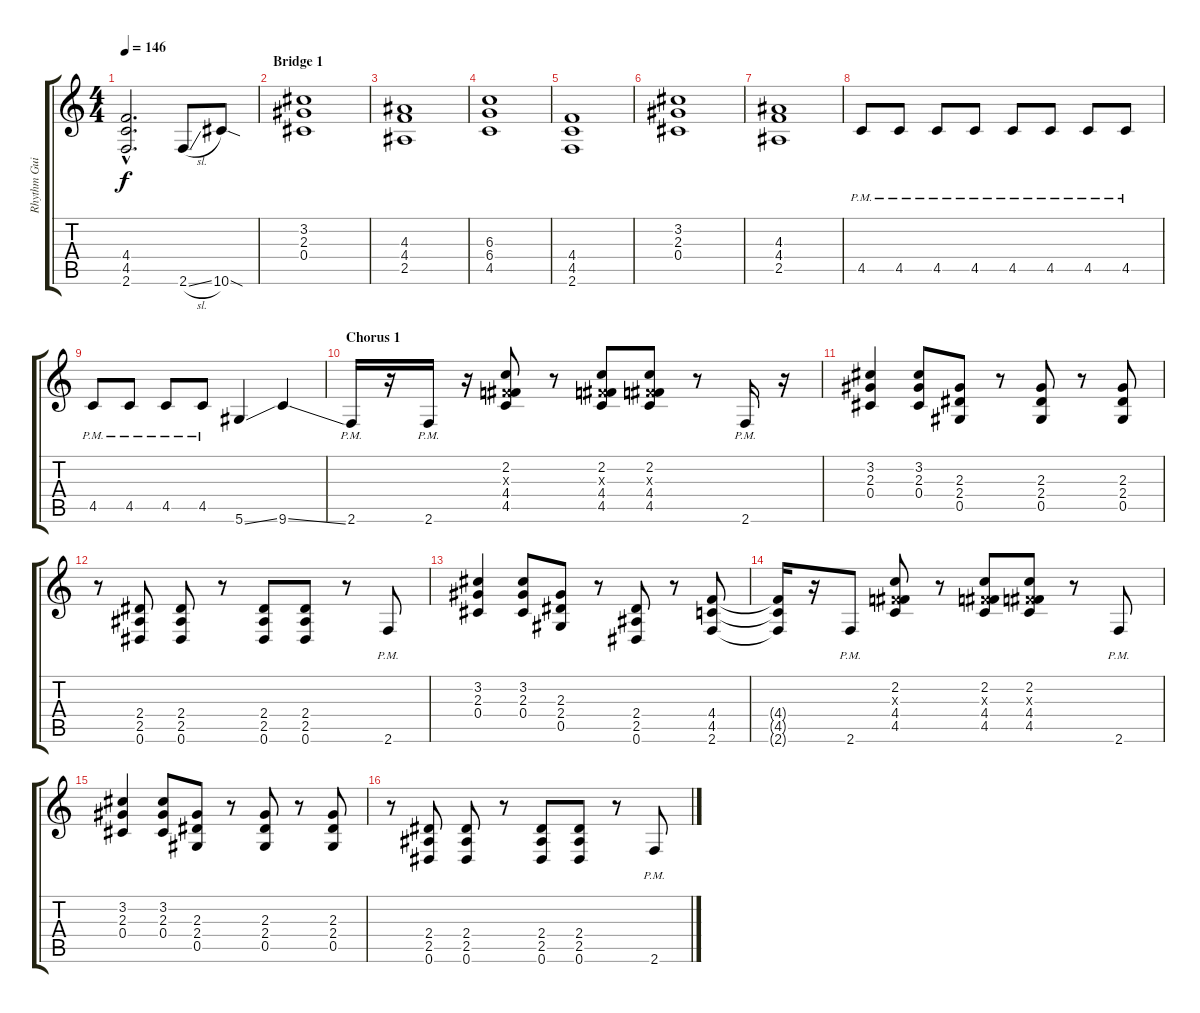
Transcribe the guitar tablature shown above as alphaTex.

\track ("Rhythm Guitar" "Rhythm Gui") {instrument distortionguitar}
\staff {score tabs}
\tuning (Eb4 Bb3 Gb3 Db3 Ab2 Eb2) {hide}
\ts (4 4)
\tempo 146
\clef g2
\ks c
(4.4{hac} 4.5{hac} 2.6{hac}).2{d dy f} 2.6{sl}.8 10.6{sod}.8 |
\section ("" "Bridge 1")
(3.2 2.3 0.4).1 |
(4.3 4.4 2.5).1 |
(6.3 6.4 4.5).1 |
(4.4 4.5 2.6).1 |
(3.2 2.3 0.4).1 |
(4.3 4.4 2.5).1 |
4.5{pm}.8 4.5{pm}.8 4.5{pm}.8 4.5{pm}.8 4.5{pm}.8 4.5{pm}.8 4.5{pm}.8 4.5{pm}.8 |
4.5{pm}.8 4.5{pm}.8 4.5{pm}.8 4.5{pm}.8 5.6{ss}.4 9.6{ss}.4 |
\section ("" "Chorus 1")
2.6{pm}.16 r.16 2.6{pm}.16 r.16 (2.2 0.3{x} 4.4 4.5).8 r.8 (2.2 0.3{x} 4.4 4.5).8 (2.2 0.3{x} 4.4 4.5).8 r.8 2.6{pm}.16 r.16 |
(3.2 2.3 0.4).4 (3.2 2.3 0.4).8 (2.3 2.4 0.5).8 r.8 (2.3 2.4 0.5).8 r.8 (2.3 2.4 0.5).8 |
r.8 (2.4 2.5 0.6).8 (2.4 2.5 0.6).8 r.8 (2.4 2.5 0.6).8 (2.4 2.5 0.6).8 r.8 2.6{pm}.8 |
(3.2 2.3 0.4).4 (3.2 2.3 0.4).8 (2.3 2.4 0.5).8 r.8 (2.4 2.5 0.6).8 r.8 (4.4 4.5 2.6).8 |
(4.4{t} 4.5{t} 2.6{t}).16 r.16 2.6{pm}.8 (2.2 0.3{x} 4.4 4.5).8 r.8 (2.2 0.3{x} 4.4 4.5).8 (2.2 0.3{x} 4.4 4.5).8 r.8 2.6{pm}.8 |
(3.2 2.3 0.4).4 (3.2 2.3 0.4).8 (2.3 2.4 0.5).8 r.8 (2.3 2.4 0.5).8 r.8 (2.3 2.4 0.5).8 |
r.8 (2.4 2.5 0.6).8 (2.4 2.5 0.6).8 r.8 (2.4 2.5 0.6).8 (2.4 2.5 0.6).8 r.8 2.6{pm}.8
